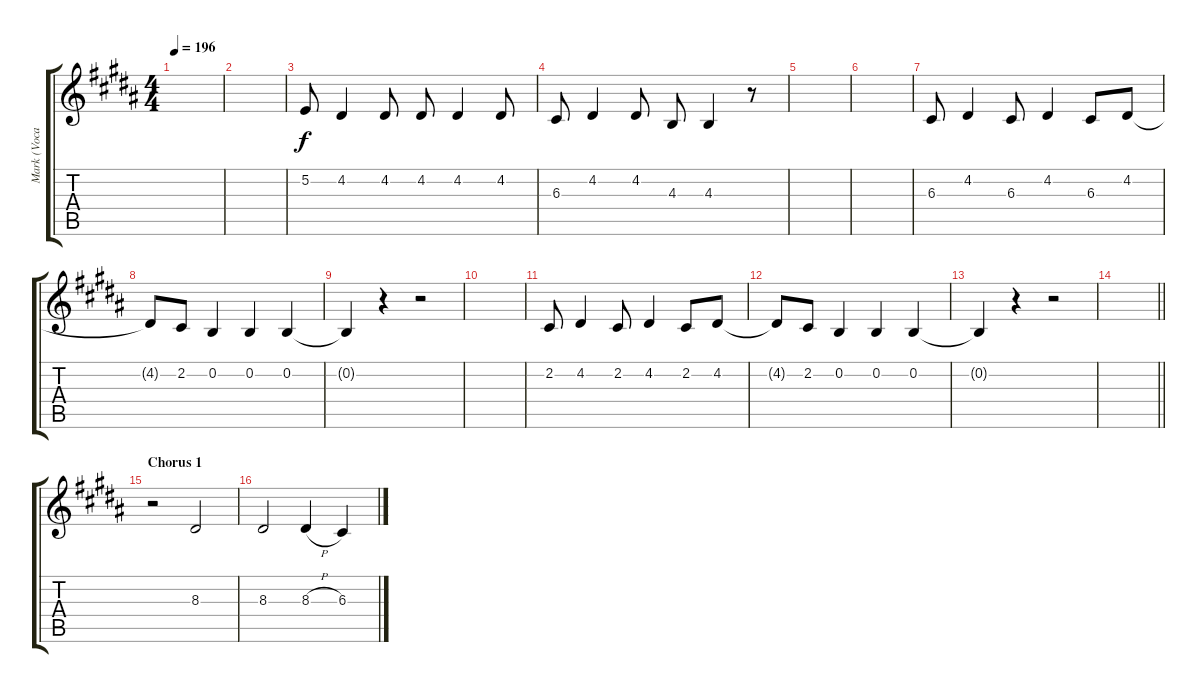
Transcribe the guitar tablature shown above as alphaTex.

\track ("Mark (Vocal)" "Mark (Voca") {instrument lead2sawtooth}
\staff {score tabs}
\tuning (E4 B3 G3 D3 A2 E2) {hide}
\ts (4 4)
\tempo 196
\clef g2
\ks b
|
|
5.2.8 4.2.4 4.2.8 4.2.8 4.2.4 4.2.8 |
6.3.8 4.2.4 4.2.8 4.3.8 4.3.4 r.8 |
|
|
6.3.8 4.2.4 6.3.8 4.2.4 6.3.8 4.2.8 |
4.2{t}.8 2.2.8 0.2.4 0.2.4 0.2.4 |
0.2{t}.4 r.4 r.2 |
|
2.2.8 4.2.4 2.2.8 4.2.4 2.2.8 4.2.8 |
4.2{t}.8 2.2.8 0.2.4 0.2.4 0.2.4 |
0.2{t}.4 r.4 r.2 |
\barLineRight lightlight
|
\section ("" "Chorus 1")
r.2 8.3.2 |
8.3.2 8.3{h}.4 6.3.4
